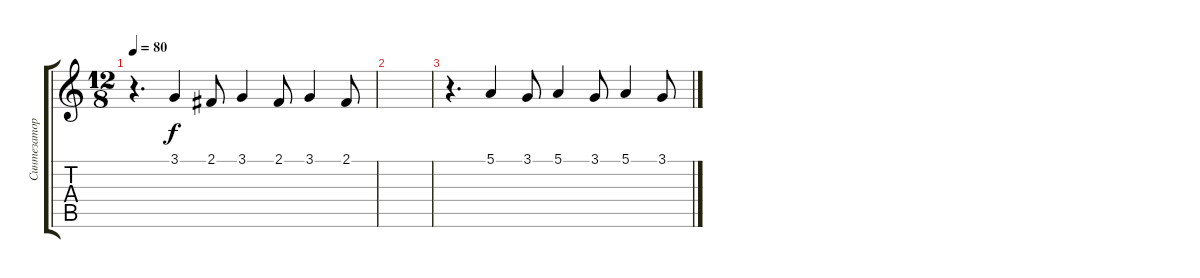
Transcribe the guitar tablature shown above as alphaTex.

\track ("Синтезатор(choir)" "Синтезатор") {instrument choiraahs}
\staff {score tabs}
\tuning (E4 B3 G3 D3 A2 E2) {hide}
\ts (12 8)
\tempo 80
\clef g2
\ks c
r.4{d dy f} 3.1.4 2.1.8 3.1.4 2.1.8 3.1.4 2.1.8 |
|
r.4{d} 5.1.4 3.1.8 5.1.4 3.1.8 5.1.4 3.1.8
